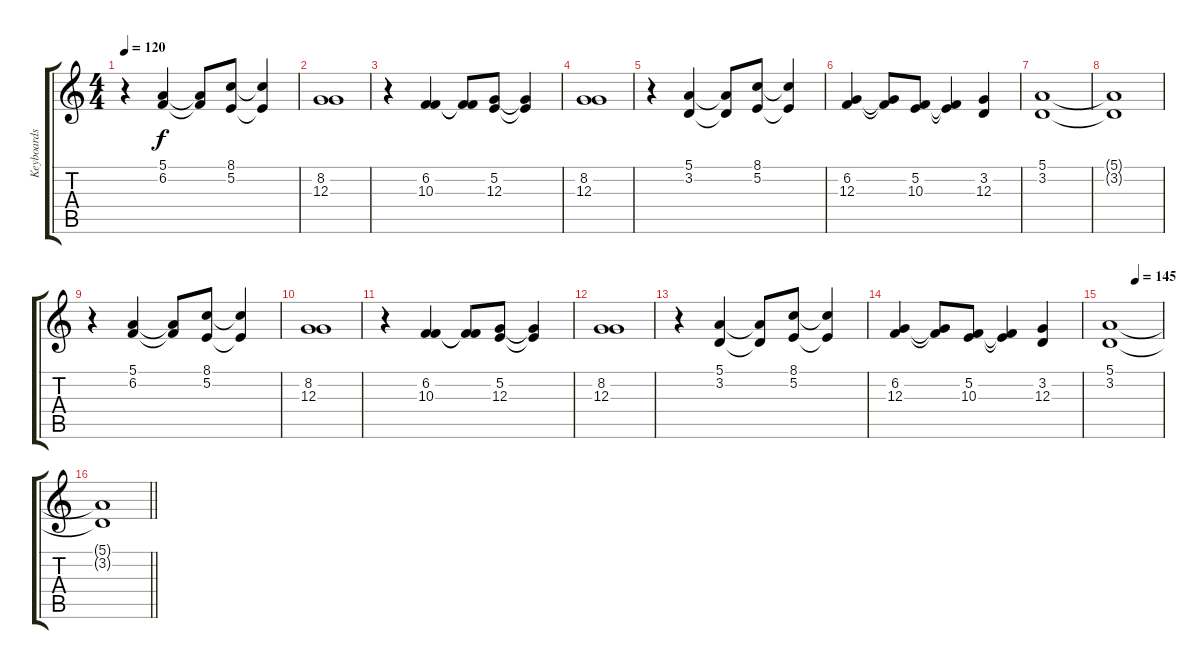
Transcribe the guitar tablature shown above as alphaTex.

\track ("Keyboards" "Keyboards") {instrument stringensemble1}
\staff {score tabs}
\tuning (E4 B3 G3 D3 A2 E2) {hide}
\ts (4 4)
\tempo 120
\clef g2
\ks c
r.4{dy f} (5.1 6.2).4 (5.1{t} 6.2{t}).8 (8.1 5.2).8 (8.1{t} 5.2{t}).4 |
(8.2 12.3).1 |
r.4 (6.2 10.3).4 (6.2{t} 10.3{t}).8 (5.2 12.3).8 (5.2{t} 12.3{t}).4 |
(8.2 12.3).1 |
r.4 (5.1 3.2).4 (5.1{t} 3.2{t}).8 (8.1 5.2).8 (8.1{t} 5.2{t}).4 |
(6.2 12.3).4 (6.2{t} 12.3{t}).8 (5.2 10.3).8 (5.2{t} 10.3{t}).4 (3.2 12.3).4 |
(5.1 3.2).1 |
(5.1{t} 3.2{t}).1 |
r.4 (5.1 6.2).4 (5.1{t} 6.2{t}).8 (8.1 5.2).8 (8.1{t} 5.2{t}).4 |
(8.2 12.3).1 |
r.4 (6.2 10.3).4 (6.2{t} 10.3{t}).8 (5.2 12.3).8 (5.2{t} 12.3{t}).4 |
(8.2 12.3).1 |
r.4 (5.1 3.2).4 (5.1{t} 3.2{t}).8 (8.1 5.2).8 (8.1{t} 5.2{t}).4 |
(6.2 12.3).4 (6.2{t} 12.3{t}).8 (5.2 10.3).8 (5.2{t} 10.3{t}).4 (3.2 12.3).4 |
\tempo (145 0.5)
(5.1 3.2).1 |
\barLineRight lightlight
(5.1{t} 3.2{t}).1
